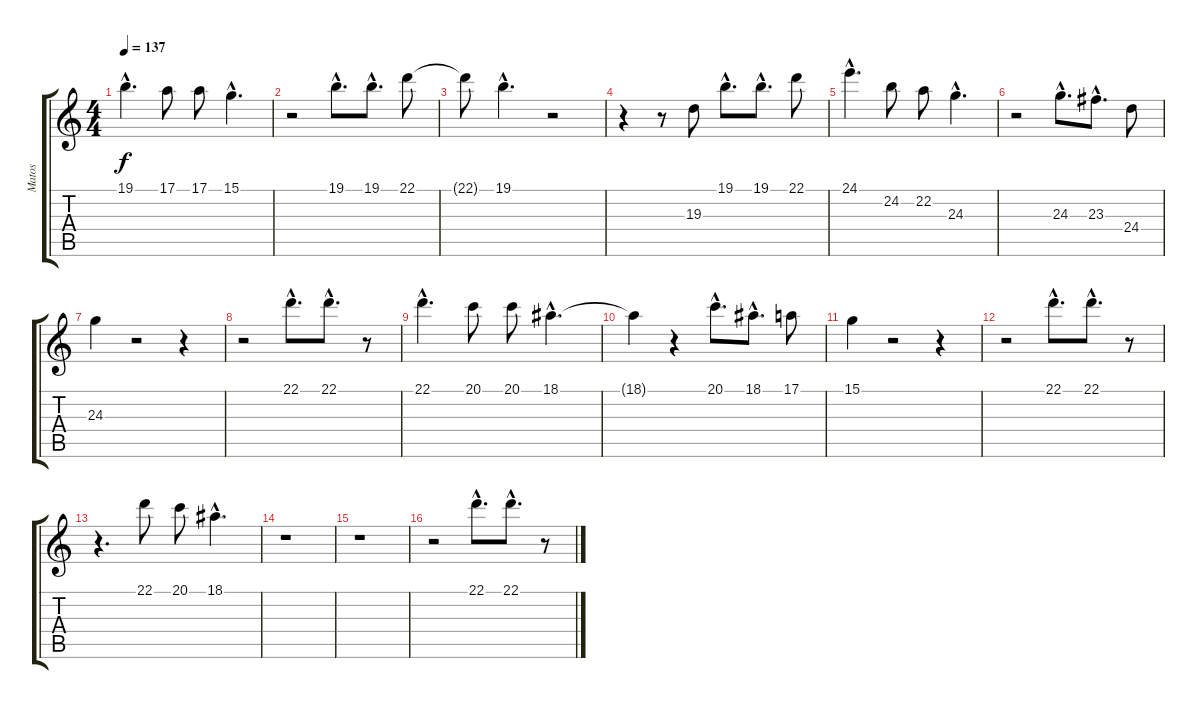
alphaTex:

\track ("Matos" "Matos") {instrument lead6voice}
\staff {score tabs}
\tuning (E4 B3 G3 D3 A2 E2) {hide}
\ts (4 4)
\tempo 137
\clef g2
\ks c
19.1{hac}.4{d dy f} 17.1.8 17.1.8 15.1{hac}.4{d} |
r.2 19.1{hac}.8{d} 19.1{hac}.8{d} 22.1.8 |
22.1{t}.8 19.1{hac}.4{d} r.2 |
r.4 r.8 19.3.8 19.1{hac}.8{d} 19.1{hac}.8{d} 22.1.8 |
24.1{hac}.4{d} 24.2.8 22.2.8 24.3{hac}.4{d} |
r.2 24.3{hac}.8{d} 23.3{hac}.8{d} 24.4.8 |
24.3.4 r.2 r.4 |
r.2 22.1{hac}.8{d} 22.1{hac}.8{d} r.8 |
22.1{hac}.4{d} 20.1.8 20.1.8 18.1{hac}.4{d} |
18.1{t}.4 r.4 20.1{hac}.8{d} 18.1{hac}.8{d} 17.1.8 |
15.1.4 r.2 r.4 |
r.2 22.1{hac}.8{d} 22.1{hac}.8{d} r.8 |
r.4{d} 22.1.8 20.1.8 18.1{hac}.4{d} |
r.1 |
r.1 |
r.2 22.1{hac}.8{d} 22.1{hac}.8{d} r.8
